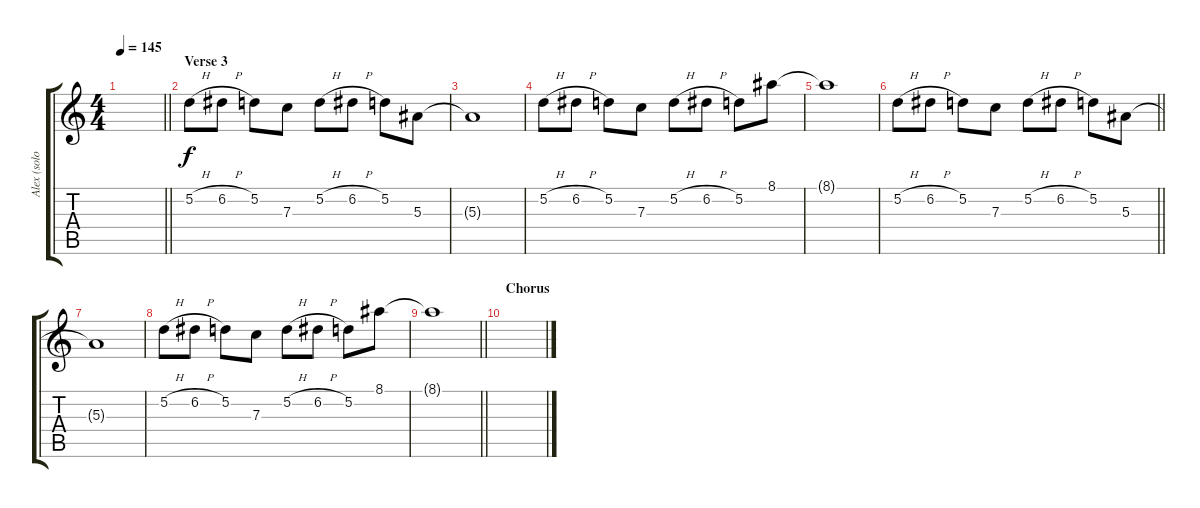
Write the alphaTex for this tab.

\track ("Alex (solo)" "Alex (solo") {instrument overdrivenguitar}
\staff {score tabs}
\tuning (D4 A3 F3 C3 G2 C2) {hide}
\ts (4 4)
\tempo 145
\clef g2
\barLineRight lightlight
\ks c
|
\section ("" "Verse 3")
5.2{h}.8{volume 13} 6.2{h}.8 5.2.8 7.3.8 5.2{h}.8 6.2{h}.8 5.2.8 5.3.8 |
5.3{t}.1 |
5.2{h}.8 6.2{h}.8 5.2.8 7.3.8 5.2{h}.8 6.2{h}.8 5.2.8 8.1.8 |
8.1{t}.1 |
\barLineRight lightlight
5.2{h}.8 6.2{h}.8 5.2.8 7.3.8 5.2{h}.8 6.2{h}.8 5.2.8 5.3.8 |
5.3{t}.1 |
5.2{h}.8 6.2{h}.8 5.2.8 7.3.8 5.2{h}.8 6.2{h}.8 5.2.8 8.1.8 |
\barLineRight lightlight
8.1{t}.1 |
\section ("" "Chorus")
